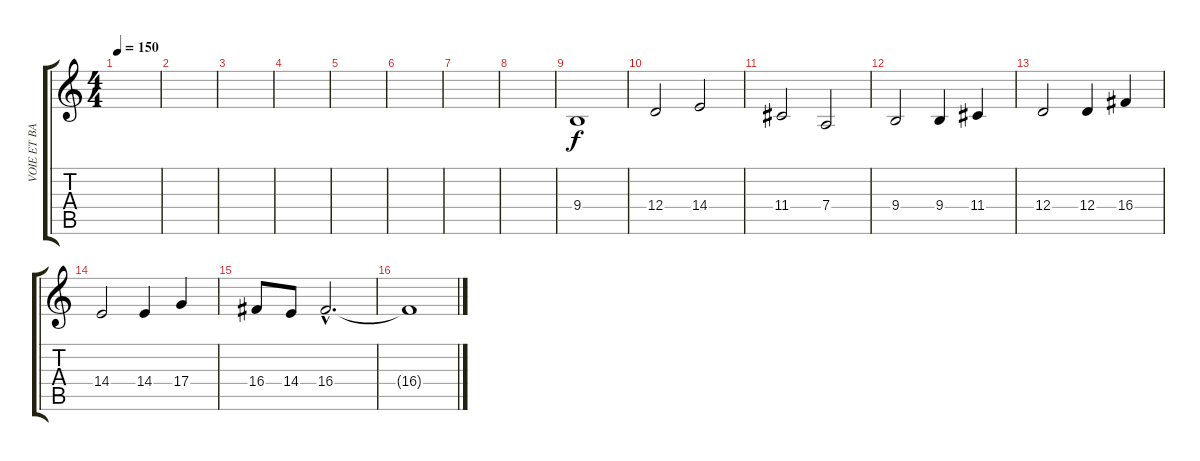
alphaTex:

\track ("VOIE ET BACKING VOCAL" "VOIE ET BA") {instrument stringensemble1}
\staff {score tabs}
\tuning (E4 B3 G3 D3 A2 E2) {hide}
\ts (4 4)
\tempo 150
\clef g2
\ks c
|
|
|
|
|
|
|
|
9.4.1 |
12.4.2 14.4.2 |
11.4.2 7.4.2 |
9.4.2 9.4.4 11.4.4 |
12.4.2 12.4.4 16.4.4 |
14.4.2 14.4.4 17.4.4 |
16.4.8 14.4.8 16.4{hac}.2{d} |
16.4{t}.1
